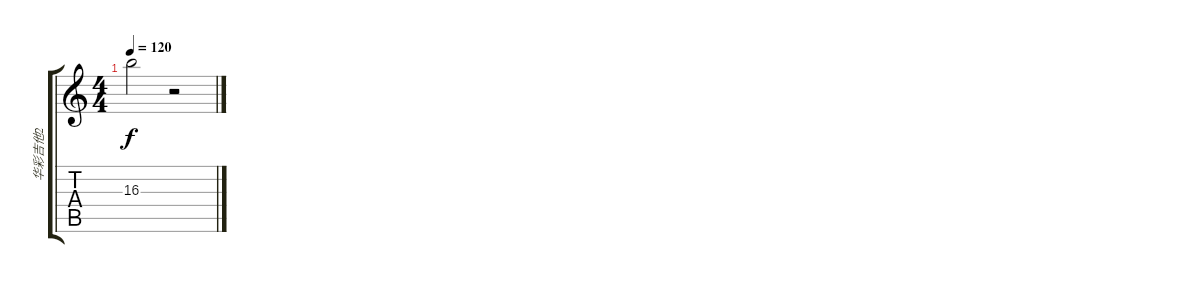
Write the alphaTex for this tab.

\track ("华彩吉他2" "华彩吉他2") {instrument acousticguitarnylon}
\staff {score tabs}
\tuning (E4 B3 G3 D3 A2 E2) {hide}
\ts (4 4)
\tempo 120
\clef g2
\ks c
16.3{t}.2{dy f} r.2
